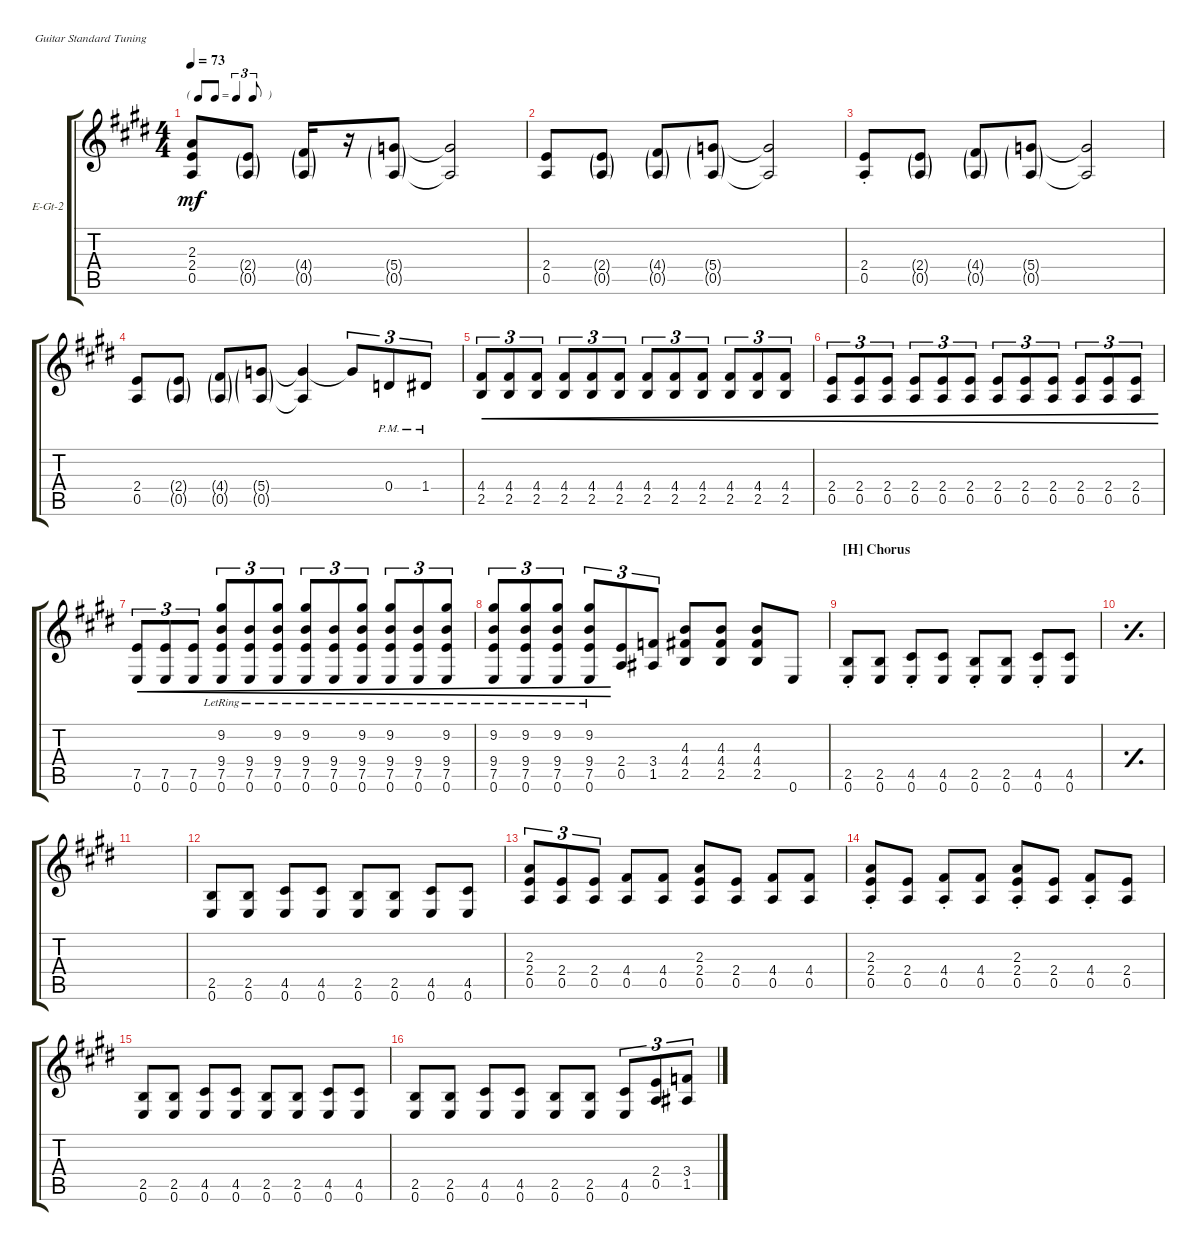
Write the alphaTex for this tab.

\defaultSystemsLayout 4
\bracketExtendMode groupsimilarinstruments
\firstSystemTrackNameOrientation horizontal
\otherSystemsTrackNameOrientation horizontal
\track ("Electric Guitar #2" "E-Gt-2") {instrument overdrivenguitar}
\staff {score tabs}
\tuning (E4 B3 G3 D3 A2 E2)
\ts (4 4)
\tf triplet8th
\tempo 73
\clef g2
\ks e
(2.3 2.4 0.5).8{dy mf} (2.4{g} 0.5{g}).8 (4.4{g} 0.5{g}).16 r.16 (5.4{g} 0.5{g}).8 (5.4{t} 0.5{t}).2 |
(2.4 0.5).8 (2.4{g} 0.5{g}).8 (4.4{g} 0.5{g}).8 (5.4{g} 0.5{g}).8 (5.4{t} 0.5{t}).2 |
(2.4{st} 0.5{st}).8 (2.4{g} 0.5{g}).8 (4.4{g} 0.5{g}).8 (5.4{g} 0.5{g}).8 (5.4{t} 0.5{t}).2 |
(2.4 0.5).8 (2.4{g} 0.5{g}).8 (4.4{g} 0.5{g}).8 (5.4{g} 0.5{g}).8 (5.4{t} 0.5{t}).4 5.4{t}.8{tu (3 2)} 0.4{pm}.8{tu (3 2)} 1.4{pm}.8{tu (3 2)} |
(4.4 2.5).8{tu (3 2) cre} (2.5 4.4).8{tu (3 2) cre} (2.5 4.4).8{tu (3 2) cre} (4.4 2.5).8{tu (3 2) cre} (2.5 4.4).8{tu (3 2) cre} (2.5 4.4).8{tu (3 2) cre} (4.4 2.5).8{tu (3 2) cre} (2.5 4.4).8{tu (3 2) cre} (2.5 4.4).8{tu (3 2) cre} (4.4 2.5).8{tu (3 2) cre} (2.5 4.4).8{tu (3 2) cre} (2.5 4.4).8{tu (3 2) cre} |
(2.4 0.5).8{tu (3 2) cre} (0.5 2.4).8{tu (3 2) cre} (0.5 2.4).8{tu (3 2) cre} (2.4 0.5).8{tu (3 2) cre} (0.5 2.4).8{tu (3 2) cre} (0.5 2.4).8{tu (3 2) cre} (2.4 0.5).8{tu (3 2) cre} (0.5 2.4).8{tu (3 2) cre} (0.5 2.4).8{tu (3 2) cre} (2.4 0.5).8{tu (3 2) cre} (0.5 2.4).8{tu (3 2) cre} (0.5 2.4).8{tu (3 2) cre} |
(7.5 0.6).8{tu (3 2) cre} (7.5 0.6).8{tu (3 2) cre} (7.5 0.6).8{tu (3 2) cre} (7.5{lr} 0.6{lr} 9.4{lr} 9.2{lr}).8{tu (3 2) cre} (7.5{lr} 0.6{lr} 9.4{lr}).8{tu (3 2) cre} (7.5{lr} 0.6{lr} 9.4{lr} 9.2{lr}).8{tu (3 2) cre} (7.5{lr} 0.6{lr} 9.4{lr} 9.2{lr}).8{tu (3 2) cre} (7.5{lr} 0.6{lr} 9.4{lr}).8{tu (3 2) cre} (7.5{lr} 0.6{lr} 9.4{lr} 9.2{lr}).8{tu (3 2) cre} (7.5{lr} 0.6{lr} 9.4{lr} 9.2{lr}).8{tu (3 2) cre} (7.5{lr} 0.6{lr} 9.4{lr}).8{tu (3 2) cre} (7.5{lr} 0.6{lr} 9.4{lr} 9.2{lr}).8{tu (3 2) cre} |
(7.5{lr} 0.6{lr} 9.4{lr} 9.2{lr}).8{tu (3 2) cre} (7.5{lr} 0.6{lr} 9.4{lr} 9.2{lr}).8{tu (3 2) cre} (7.5{lr} 0.6{lr} 9.4{lr} 9.2{lr}).8{tu (3 2) cre} (7.5{lr} 0.6{lr} 9.4{lr} 9.2{lr}).8{tu (3 2) cre} (2.4 0.5).8{tu (3 2)} (1.5 3.4).8{tu (3 2)} (4.3 4.4 2.5).8 (2.5 4.4 4.3).8 (4.3 4.4 2.5).8 0.6.8 |
\section ("H" "Chorus")
(2.5{st} 0.6{st}).8 (0.6 2.5).8 (4.5{st} 0.6{st}).8 (4.5 0.6).8 (2.5{st} 0.6{st}).8 (0.6 2.5).8 (4.5{st} 0.6{st}).8 (4.5 0.6).8 |
\simile simple
|
|
\simile none
(2.5 0.6).8 (0.6 2.5).8 (4.5 0.6).8 (4.5 0.6).8 (2.5 0.6).8 (0.6 2.5).8 (4.5 0.6).8 (4.5 0.6).8 |
(2.3 2.4 0.5).8{tu (3 2)} (0.5 2.4).8{tu (3 2)} (2.4 0.5).8{tu (3 2)} (4.4 0.5).8 (0.5 4.4).8 (2.3 2.4 0.5).8 (0.5 2.4).8 (4.4 0.5).8 (0.5 4.4).8 |
(2.3{st} 2.4{st} 0.5{st}).8 (2.4 0.5).8 (4.4{st} 0.5{st}).8 (0.5 4.4).8 (2.3{st} 2.4{st} 0.5{st}).8 (0.5 2.4).8 (4.4{st} 0.5{st}).8 (2.4 0.5).8 |
(2.5 0.6).8 (0.6 2.5).8 (4.5 0.6).8 (0.6 4.5).8 (2.5 0.6).8 (0.6 2.5).8 (4.5 0.6).8 (4.5 0.6).8 |
(2.5 0.6).8 (0.6 2.5).8 (4.5 0.6).8 (0.6 4.5).8 (0.6 2.5).8 (0.6 2.5).8 (0.6 4.5).8{tu (3 2)} (0.5 2.4).8{tu (3 2)} (1.5 3.4).8{tu (3 2)}
